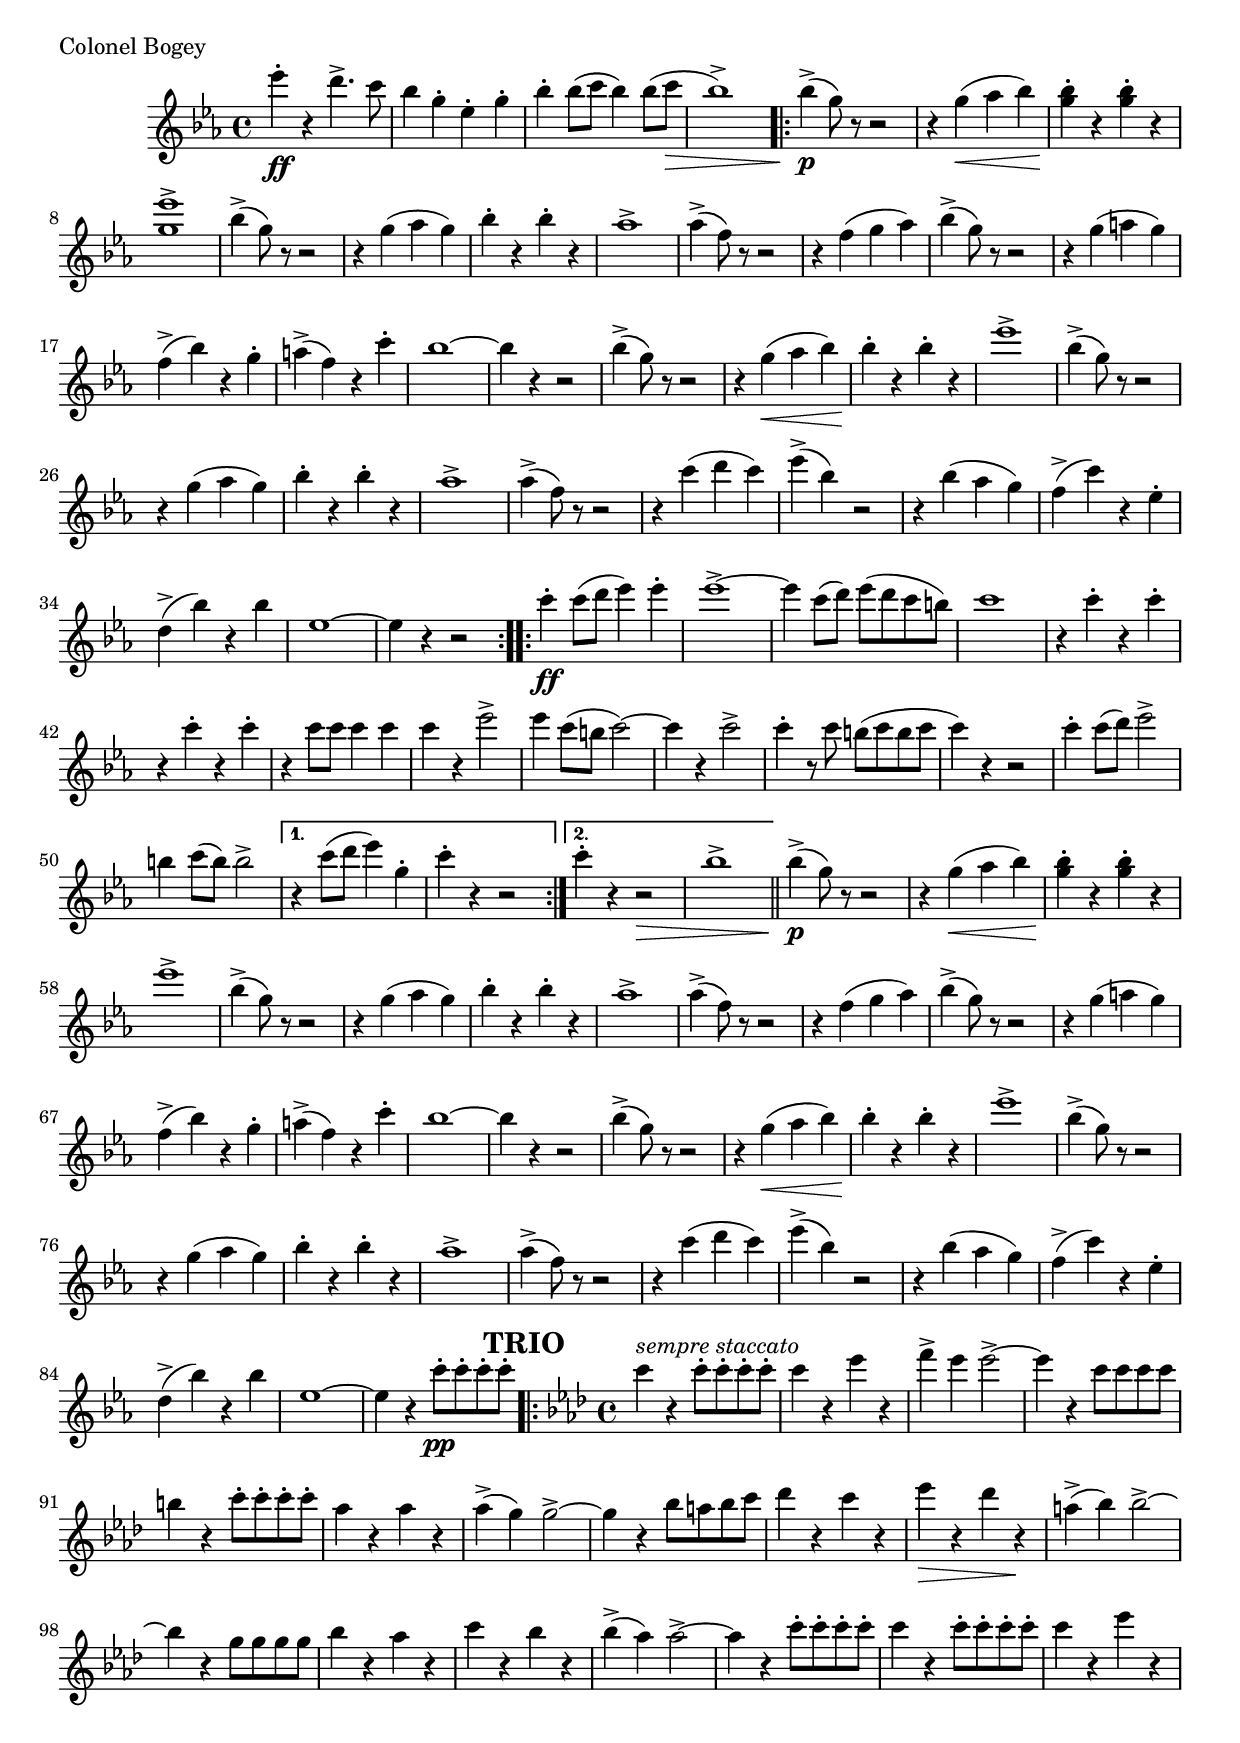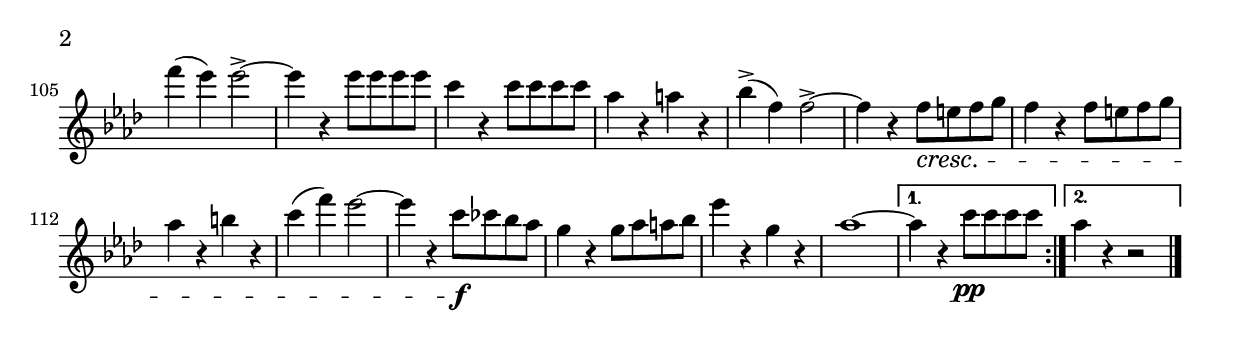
\version "2.18.0"
% When ready to include in collection:	1. Comment out top section with \Include file(s)
%					2. \midi section if present.
%Comment out from here
%{
\include "../../../Includes/Polis_format.ily"

%...to here
%}

  \score {

    % Svenska Polisens Marscher: 1. Title    
    \relative c'' { 
    	    \key ees \major \time 4/4 
    	    \compressFullBarRests
    	    \set Score.markFormatter = #format-mark-box-letters
    	    
    	    ees'4-.\ff r d4.-> c8 |bes4 g-. ees-. g-. 
    	    bes-. bes8 (c bes4) bes8 (c\> |bes1->)
    	    
    	    \repeat volta 2 {
    	    	bes4->\p (g8) r r2 |r4 g\< (aes bes) |<bes-. g>\! r <bes-. g> r
    	    	<ees g,>1-> |bes4-> (g8) r r2 |r4 g (aes g) |bes-. r bes-. r 
    	    	aes1-> |aes4-> (f8) r r2 |r4 f (g aes) |bes-> (g8) r r2
    	    	r4 g (a g) |f-> (bes) r g-. |a-> (f) r c'-. |bes1~ |bes4 r r2
    	    	bes4-> (g8) r r2 |r4 g\< (aes bes) |bes-.\! r bes-. r
    	    	ees1-> |bes4-> (g8) r r2 |r4 g (aes g) |bes-. r bes-. r 
    	    	aes1-> |aes4-> (f8) r r2 |r4 c' (d c) |ees-> (bes) r2 
    	    	r4 bes (aes g) |f-> (c') r ees,-. |d-> (bes') r bes |ees,1~ 
    	    	ees4 r r2
    	    	}
    	    \repeat volta 2 {
    	    	c'4-.\ff c8 (d ees4) ees-. |ees1~-> |ees4 c8 (d) ees (d c b)
    	    	c1 |r4 c-. r c-. |r c-. r c-. |r c8 c c4 c |c r ees2->
    	    	ees4 c8 (b c2~) |c4 r c2-> |c4-. r8 c b (c b c |c4) r r2
    	    	c4-. c8 (d) ees2-> |b4 c8 (b) b2->
    	    }
    	    \alternative {
    	    	    {r4 c8 (d ees4) g,-. |c-. r r2 }
    	    	    {c4-. r r2\> |bes1-> \bar "||" }
    	    }
    	    
    	    	bes4->\p (g8) r r2 |r4 g\< (aes bes) |<bes-. g>\! r <bes-. g> r
    	    	ees1-> |bes4-> (g8) r r2 |r4 g (aes g) |bes-. r bes-. r 
    	    	aes1-> |aes4-> (f8) r r2 |r4 f (g aes) |bes-> (g8) r r2
    	    	r4 g (a g) |f-> (bes) r g-. |a-> (f) r c'-. |bes1~ |bes4 r r2
    	    	bes4-> (g8) r r2 |r4 g\< (aes bes) |bes-.\! r bes-. r
    	    	ees1-> |bes4-> (g8) r r2 |r4 g (aes g) |bes-. r bes-. r 
    	    	aes1-> |aes4-> (f8) r r2 |r4 c' (d c) |ees-> (bes) r2 
    	    	r4 bes (aes g) |f-> (c') r ees,-. |d-> (bes') r bes |ees,1~ 
    	    	ees4 r c'8-.\pp c-. c-. c-. 
%\pageBreak
    	    	
    	    	\repeat volta 2 {
    	    	\key aes \major \time 4/4
    	    	\mark \markup {\bold {TRIO}}
    	    	c4^\markup {\italic {sempre staccato}} r
    	    	c8-. c-. c-. c-. |c4 r ees r |f-> ees ees2~-> |ees4 r c8 c c c
    	    	b4 r c8-. c-. c-. c-. |aes4 r aes r |aes-> (g) g2~->
    	    	g4 r bes8 a bes c |des4 r c r |ees\> r des r\! 
    	    	a-> (bes) bes2~-> |bes4 r g8 g g g |bes4 r aes r |c r bes r
    	    	bes-> (aes)aes2~-> |aes4 r c8-. c-. c-. c-. 
    	    	c4 r c8-. c-. c-. c-. |c4 r ees r |f (ees) ees2~-> 
    	    	ees4 r ees8 ees ees ees |c4 r c8 c c c |aes4 r a r 
    	    	bes-> (f) f2~-> |f4 r f8\cresc e f g |f4 r f8 e f g |aes4 r b r
    	    	c (f) ees2~ |ees4 r c8\f ces bes aes |g4 r g8 aes a bes
    	    	ees4 r g, r |aes1~ 
    	    	}
    	    	\alternative {
    	    		{aes4  r c8\pp c c c }
    	    		{aes4 r r2 \bar "|." }
    	    	}
  
    }%end relative
    
    \header {
    	    piece = "Colonel Bogey"
    	    composer = "Kenneth J. Alford"
    	}
    	
  }%end score
